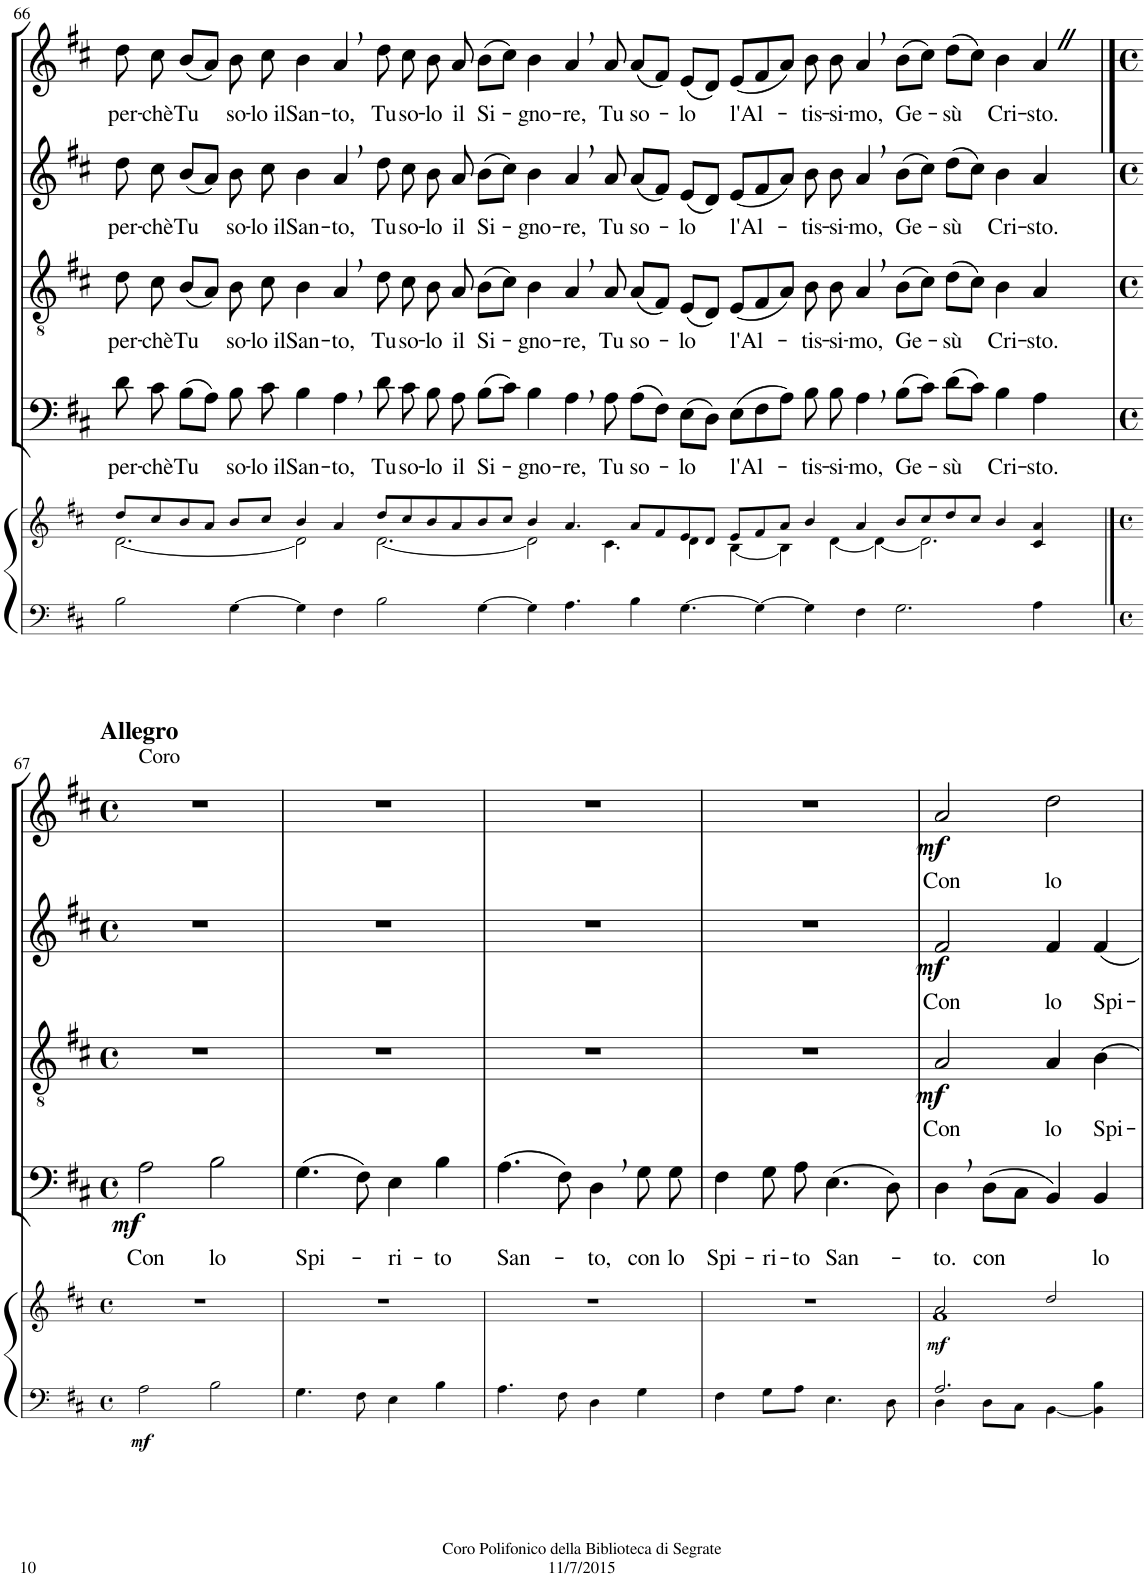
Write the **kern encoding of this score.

**kern	**dynam	**kern	**dynam	**kern	**text	**dynam	**kern	**text	**dynam	**kern	**text	**dynam	**kern	**text	**dynam
*part6	*part6	*part5	*part5	*part4	*part4	*part4	*part3	*part3	*part3	*part2	*part2	*part2	*part1	*part1	*part1
*staff6	*staff6	*staff5	*staff5	*staff4	*staff4	*staff4	*staff3	*staff3	*staff3	*staff2	*staff2	*staff2	*staff1	*staff1	*staff1
*I"Pipe Organ	*	*I"Pipe Organ	*	*I"Bassi	*	*	*I"Tenori	*	*	*I"Contralti	*	*	*I"Soprani	*	*
*I'P Org	*	*I'P Org	*	*	*	*	*	*	*	*	*	*	*	*	*
!!LO:PB:g=z
*clefF4	*	*clefG2	*	*clefF4	*	*	*clefGv2	*	*	*clefG2	*	*	*clefG2	*	*
*	*	*	*	*	*	*	*	*	*	*	*	*	*Trd1c2	*	*
*k[f#c#]	*	*k[f#c#]	*	*k[f#c#]	*	*	*k[f#c#]	*	*	*k[f#c#]	*	*	*k[f#c#]	*	*
*D:	*	*D:	*	*D:	*	*	*D:	*	*	*D:	*	*	*D:	*	*
*M2/4	*	*M2/4	*	*M4/4	*	*	*M4/4	*	*	*M4/4	*	*	*M4/4	*	*
=66	=66	=66	=66	=66	=66	=66	=66	=66	=66	=66	=66	=66	=66	=66	=66
*	*	*^	*	*	*	*	*	*	*	*	*	*	*	*	*
!	!	!	!	!	!	!LO:LY:b	!	!	!LO:LY:b	!	!	!LO:LY:b	!	!	!LO:LY:b	!
2B\	.	8dd/L	[2d\	.	8d\	per-	.	8d\	per-	.	8dd\	per-	.	8dd\	per-	.
!	!	!	!	!	!	!LO:LY:b	!	!	!LO:LY:b	!	!	!LO:LY:b	!	!	!LO:LY:b	!
.	.	8cc#/	.	.	8c#\	-chè	.	8c#\	-chè	.	8cc#\	-chè	.	8cc#\	-chè	.
!	!	!	!	!	!	!LO:LY:b	!	!	!LO:LY:b	!	!	!LO:LY:b	!	!	!LO:LY:b	!
.	.	8b/	.	.	(8B\L	Tu	.	(8B/L	Tu	.	(8b/L	Tu	.	(8b/L	Tu	.
.	.	8a/J	.	.	8A\J)	.	.	8A/J)	.	.	8a/J)	.	.	8a/J)	.	.
!	!	!	!	!	!	!LO:LY:b	!	!	!LO:LY:b	!	!	!LO:LY:b	!	!	!LO:LY:b	!
[4G\	.	8b/L	4ryy	.	8B\	so-	.	8B\	so-	.	8b\	so-	.	8b\	so-	.
!	!	!	!	!	!	!LO:LY:b	!	!	!LO:LY:b	!	!	!LO:LY:b	!	!	!LO:LY:b	!
.	.	8cc#/J	.	.	8c#\	-lo il	.	8c#\	-lo il	.	8cc#\	-lo il	.	8cc#\	-lo il	.
!	!	!	!	!	!	!LO:LY:b	!	!	!LO:LY:b	!	!	!LO:LY:b	!	!	!LO:LY:b	!
4G\]	.	4b/	2d\]	.	4B\	San-	.	4B\	San-	.	4b\	San-	.	4b\	San-	.
!	!	!	!	!	!	!LO:LY:b	!	!	!LO:LY:b	!	!	!LO:LY:b	!	!	!LO:LY:b	!
4F#\	.	4a/	.	.	4A,\	-to,	.	4A,/	-to,	.	4a,/	-to,	.	4a,/	-to,	.
!	!	!	!	!	!	!LO:LY:b	!	!	!LO:LY:b	!	!	!LO:LY:b	!	!	!LO:LY:b	!
2B\	.	8dd/L	[2.d\	.	8d\	Tu	.	8d\	Tu	.	8dd\	Tu	.	8dd\	Tu	.
!	!	!	!	!	!	!LO:LY:b	!	!	!LO:LY:b	!	!	!LO:LY:b	!	!	!LO:LY:b	!
.	.	8cc#/	.	.	8c#\	so-	.	8c#\	so-	.	8cc#\	so-	.	8cc#\	so-	.
!	!	!	!	!	!	!LO:LY:b	!	!	!LO:LY:b	!	!	!LO:LY:b	!	!	!LO:LY:b	!
.	.	8b/	.	.	8B\	-lo	.	8B\	-lo	.	8b\	-lo	.	8b\	-lo	.
!	!	!	!	!	!	!LO:LY:b	!	!	!LO:LY:b	!	!	!LO:LY:b	!	!	!LO:LY:b	!
.	.	8a/	.	.	8A\	il	.	8A/	il	.	8a/	il	.	8a/	il	.
!	!	!	!	!	!	!LO:LY:b	!	!	!LO:LY:b	!	!	!LO:LY:b	!	!	!LO:LY:b	!
[4G\	.	8b/	.	.	(8B\L	Si-	.	(8B\L	Si-	.	(8b\L	Si-	.	(8b\L	Si-	.
.	.	8cc#/J	.	.	8c#\J)	.	.	8c#\J)	.	.	8cc#\J)	.	.	8cc#\J)	.	.
!	!	!	!	!	!	!LO:LY:b	!	!	!LO:LY:b	!	!	!LO:LY:b	!	!	!LO:LY:b	!
4G\]	.	4b/	2d\]	.	4B\	-gno-	.	4B\	-gno-	.	4b\	-gno-	.	4b\	-gno-	.
!	!	!	!	!	!	!LO:LY:b	!	!	!LO:LY:b	!	!	!LO:LY:b	!	!	!LO:LY:b	!
4.A\	.	4.a/	.	.	4A,\	-re,	.	4A,/	-re,	.	4a,/	-re,	.	4a,/	-re,	.
!	!	!	!	!	!	!LO:LY:b	!	!	!LO:LY:b	!	!	!LO:LY:b	!	!	!LO:LY:b	!
.	.	.	4.c#\	.	8A\	Tu	.	8A/	Tu	.	8a/	Tu	.	8a/	Tu	.
!	!	!	!	!	!	!LO:LY:b	!	!	!LO:LY:b	!	!	!LO:LY:b	!	!	!LO:LY:b	!
4B\	.	8a/L	.	.	(8A\L	so-	.	(8A/L	so-	.	(8a/L	so-	.	(8a/L	so-	.
.	.	8f#/	.	.	8F#\J)	.	.	8F#/J)	.	.	8f#/J)	.	.	8f#/J)	.	.
!	!	!	!	!	!	!LO:LY:b	!	!	!LO:LY:b	!	!	!LO:LY:b	!	!	!LO:LY:b	!
[4.G\	.	8e/	4d\	.	(8E\L	-lo	.	(8E/L	-lo	.	(8e/L	-lo	.	(8e/L	-lo	.
.	.	8d/J	.	.	8D\J)	.	.	8D/J)	.	.	8d/J)	.	.	8d/J)	.	.
!	!	!	!	!	!	!LO:LY:b	!	!	!LO:LY:b	!	!	!LO:LY:b	!	!	!LO:LY:b	!
.	.	8e/L	[4B\	.	(8E\L	l'Al-	.	(8E/L	l'Al-	.	(8e/L	l'Al-	.	(8e/L	l'Al-	.
4G\_	.	8f#/	.	.	8F#\	.	.	8F#/	.	.	8f#/	.	.	8f#/	.	.
.	.	8a/J	4B\]	.	8A\J)	.	.	8A/J)	.	.	8a/J)	.	.	8a/J)	.	.
!	!	!	!	!	!	!LO:LY:b	!	!	!LO:LY:b	!	!	!LO:LY:b	!	!	!LO:LY:b	!
4G\]	.	4b/	.	.	8B\	-tis-	.	8B\	-tis-	.	8b\	-tis-	.	8b\	-tis-	.
!	!	!	!	!	!	!LO:LY:b	!	!	!LO:LY:b	!	!	!LO:LY:b	!	!	!LO:LY:b	!
.	.	.	[4d\	.	8B\	-si-	.	8B\	-si-	.	8b\	-si-	.	8b\	-si-	.
!	!	!	!	!	!	!LO:LY:b	!	!	!LO:LY:b	!	!	!LO:LY:b	!	!	!LO:LY:b	!
4F#\	.	4a/	.	.	4A,\	-mo,	.	4A,/	-mo,	.	4a,/	-mo,	.	4a,/	-mo,	.
.	.	.	4d\_	.	.	.	.	.	.	.	.	.	.	.	.	.
!	!	!	!	!	!	!LO:LY:b	!	!	!LO:LY:b	!	!	!LO:LY:b	!	!	!LO:LY:b	!
2.G\	.	8b/L	.	.	(8B\L	Ge-	.	(8B\L	Ge-	.	(8b\L	Ge-	.	(8b\L	Ge-	.
.	.	8cc#/	2.d\]	.	8c#\J)	.	.	8c#\J)	.	.	8cc#\J)	.	.	8cc#\J)	.	.
!	!	!	!	!	!	!LO:LY:b	!	!	!LO:LY:b	!	!	!LO:LY:b	!	!	!LO:LY:b	!
.	.	8dd/	.	.	(8d\L	-sù	.	(8d\L	-sù	.	(8dd\L	-sù	.	(8dd\L	-sù	.
.	.	8cc#/J	.	.	8c#\J)	.	.	8c#\J)	.	.	8cc#\J)	.	.	8cc#\J)	.	.
!	!	!	!	!	!	!LO:LY:b	!	!	!LO:LY:b	!	!	!LO:LY:b	!	!	!LO:LY:b	!
.	.	4b/	.	.	4B\	Cri-	.	4B\	Cri-	.	4b\	Cri-	.	4b\	Cri-	.
!	!	!	!	!	!	!LO:LY:b	!	!	!LO:LY:b	!	!	!LO:LY:b	!	!	!LO:LY:b	!
4A\	.	4c#/ 4a/	.	.	4A\	-sto.	.	4A/	-sto.	.	4a/	-sto.	.	4aZ/	-sto.	.
.	.	.	4ryy	.	.	.	.	.	.	.	.	.	.	.	.	.
8ryy	.	8ryy	.	.	8ryy	.	.	8ryy	.	.	8ryy	.	.	8ryy	.	.
*	*	*v	*v	*	*	*	*	*	*	*	*	*	*	*	*	*
!!LO:LB:g=z
==67	==67	==67	==67	==67	==67	==67	==67	==67	==67	==67	==67	==67	==67	==67	==67
*M4/4	*	*M4/4	*	*M4/4	*	*	*M4/4	*	*	*M4/4	*	*	*M4/4	*	*
*met(c)	*	*met(c)	*	*met(c)	*	*	*met(c)	*	*	*met(c)	*	*	*met(c)	*	*
!	!	!	!	!	!	!	!	!	!	!	!	!	!LO:TX:a:B:t=Allegro	!	!
!	!	!	!	!	!	!	!	!	!	!	!	!	!LO:TX:a:t=Coro	!	!
!	!LO:DY:b	!	!	!	!LO:LY:b	!LO:DY:b	!	!	!	!	!	!	!	!	!
2A\	mf	1r	.	2A\	Con	mf	1r	.	.	1r	.	.	1r	.	.
!	!	!	!	!	!LO:LY:b	!	!	!	!	!	!	!	!	!	!
2B\	.	.	.	2B\	lo	.	.	.	.	.	.	.	.	.	.
4ryy	.	4d\_	.	4ryy	.	.	4ryy	.	.	4ryy	.	.	4ryy	.	.
=68	=68	=68	=68	=68	=68	=68	=68	=68	=68	=68	=68	=68	=68	=68	=68
!	!	!	!	!	!LO:LY:b	!	!	!	!	!	!	!	!	!	!
4.G\	.	1r	.	(4.G\	Spi-	.	1r	.	.	1r	.	.	1r	.	.
8F#\	.	.	.	8F#\)	.	.	.	.	.	.	.	.	.	.	.
!	!	!	!	!	!LO:LY:b	!	!	!	!	!	!	!	!	!	!
4E\	.	.	.	4E\	-ri-	.	.	.	.	.	.	.	.	.	.
!	!	!	!	!	!LO:LY:b	!	!	!	!	!	!	!	!	!	!
4B\	.	.	.	4B\	-to	.	.	.	.	.	.	.	.	.	.
=69	=69	=69	=69	=69	=69	=69	=69	=69	=69	=69	=69	=69	=69	=69	=69
!	!	!	!	!	!LO:LY:b	!	!	!	!	!	!	!	!	!	!
4.A\	.	1r	.	(4.A\	San-	.	1r	.	.	1r	.	.	1r	.	.
8F#\	.	.	.	8F#\)	.	.	.	.	.	.	.	.	.	.	.
!	!	!	!	!	!LO:LY:b	!	!	!	!	!	!	!	!	!	!
4D\	.	.	.	4D,\	-to,	.	.	.	.	.	.	.	.	.	.
!	!	!	!	!	!LO:LY:b	!	!	!	!	!	!	!	!	!	!
4G\	.	.	.	8G\	con	.	.	.	.	.	.	.	.	.	.
!	!	!	!	!	!LO:LY:b	!	!	!	!	!	!	!	!	!	!
.	.	.	.	8G\	lo	.	.	.	.	.	.	.	.	.	.
=70	=70	=70	=70	=70	=70	=70	=70	=70	=70	=70	=70	=70	=70	=70	=70
!	!	!	!	!	!LO:LY:b	!	!	!	!	!	!	!	!	!	!
4F#\	.	1r	.	4F#\	Spi-	.	1r	.	.	1r	.	.	1r	.	.
!	!	!	!	!	!LO:LY:b	!	!	!	!	!	!	!	!	!	!
8G\L	.	.	.	8G\	-ri-	.	.	.	.	.	.	.	.	.	.
!	!	!	!	!	!LO:LY:b	!	!	!	!	!	!	!	!	!	!
8A\J	.	.	.	8A\	-to	.	.	.	.	.	.	.	.	.	.
!	!	!	!	!	!LO:LY:b	!	!	!	!	!	!	!	!	!	!
4.E\	.	.	.	(4.E\	San-	.	.	.	.	.	.	.	.	.	.
8D\	.	.	.	8D\)	.	.	.	.	.	.	.	.	.	.	.
=71	=71	=71	=71	=71	=71	=71	=71	=71	=71	=71	=71	=71	=71	=71	=71
*^	*	*^	*	*	*	*	*	*	*	*	*	*	*	*	*
!	!	!	!	!	!LO:DY:b	!	!LO:LY:b	!	!	!LO:LY:b	!LO:DY:b	!	!LO:LY:b	!LO:DY:b	!	!LO:LY:b	!LO:DY:b
2.A/	4D\	.	2a/	1f#	mf	4D,\	-to.	.	2A/	Con	mf	2f#/	Con	mf	2a/	Con	mf
!	!	!	!	!	!	!	!LO:LY:b	!	!	!	!	!	!	!	!	!	!
.	8D\L	.	.	.	.	(8D\L	con	.	.	.	.	.	.	.	.	.	.
.	8C#\J	.	.	.	.	8C#\J	.	.	.	.	.	.	.	.	.	.	.
!	!	!	!	!	!	!	!	!	!	!LO:LY:b	!	!	!LO:LY:b	!	!	!LO:LY:b	!
.	[4BB\	.	2dd/	.	.	4BB/)	.	.	4A/	lo	.	4f#/	lo	.	2dd\	lo	.
!	!	!	!	!	!	!	!LO:LY:b	!	!	!LO:LY:b	!	!	!LO:LY:b	!	!	!	!
4BB\] 4B\	4ryy	.	.	.	.	4BB/	lo	.	[4B\	Spi-	.	4f#/	Spi-	.	.	.	.
*v	*v	*	*	*	*	*	*	*	*	*	*	*	*	*	*	*	*
*	*	*v	*v	*	*	*	*	*	*	*	*	*	*	*	*	*
=	=	=	=	=	=	=	=	=	=	=	=	=	=	=	=
*-	*-	*-	*-	*-	*-	*-	*-	*-	*-	*-	*-	*-	*-	*-	*-
